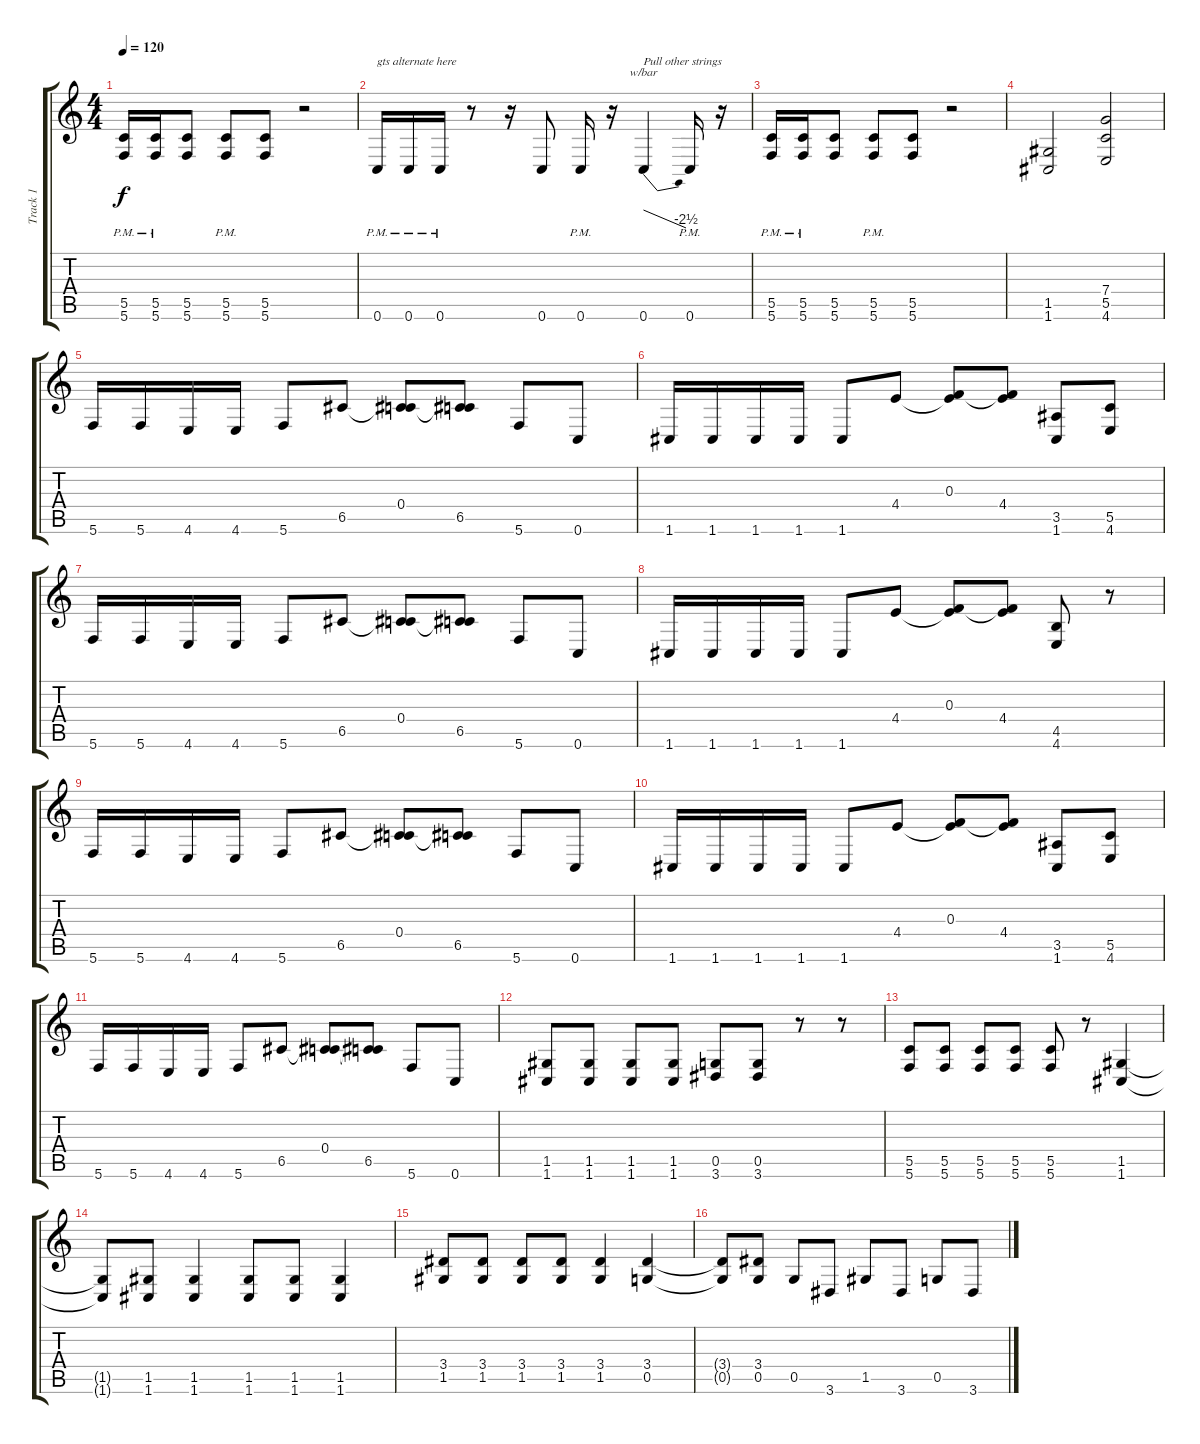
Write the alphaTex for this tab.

\track ("Track 1" "Track 1") {instrument distortionguitar}
\staff {score tabs}
\tuning (D4 A3 F3 C3 G2 C2) {hide}
\ts (4 4)
\tempo 120
\clef g2
\ks c
(5.5{pm} 5.6{pm}).16{dy f} (5.5{pm} 5.6{pm}).16 (5.5 5.6).8 (5.5{pm} 5.6{pm}).8 (5.5 5.6).8 r.2 |
0.6{pm}.16{txt "gts alternate here"} 0.6{pm}.16 0.6{pm}.16 r.8 r.16 0.6.8 0.6{pm}.16 r.16 0.6.4{tbe (dive default 0 0 60 -10) txt "Pull other strings"} 0.6{pm}.16 r.16 |
(5.5{pm} 5.6{pm}).16 (5.5{pm} 5.6{pm}).16 (5.5 5.6).8 (5.5{pm} 5.6{pm}).8 (5.5 5.6).8 r.2 |
(1.5 1.6).2 (7.4 5.5 4.6).2 |
5.6.16 5.6.16 4.6.16 4.6.16 5.6.8 6.5.8 (0.4 6.5{t}).8 (0.4{t} 6.5).8 5.6.8 0.6.8 |
1.6.16 1.6.16 1.6.16 1.6.16 1.6.8 4.4.8 (0.3 4.4{t}).8 (0.3{t} 4.4).8 (3.5 1.6).8 (5.5 4.6).8 |
5.6.16 5.6.16 4.6.16 4.6.16 5.6.8 6.5.8 (0.4 6.5{t}).8 (0.4{t} 6.5).8 5.6.8 0.6.8 |
1.6.16 1.6.16 1.6.16 1.6.16 1.6.8 4.4.8 (0.3 4.4{t}).8 (0.3{t} 4.4).8 (4.5 4.6).8 r.8 |
5.6.16 5.6.16 4.6.16 4.6.16 5.6.8 6.5.8 (0.4 6.5{t}).8 (0.4{t} 6.5).8 5.6.8 0.6.8 |
1.6.16 1.6.16 1.6.16 1.6.16 1.6.8 4.4.8 (0.3 4.4{t}).8 (0.3{t} 4.4).8 (3.5 1.6).8 (5.5 4.6).8 |
5.6.16 5.6.16 4.6.16 4.6.16 5.6.8 6.5.8 (0.4 6.5{t}).8 (0.4{t} 6.5).8 5.6.8 0.6.8 |
(1.5 1.6).8 (1.5 1.6).8 (1.5 1.6).8 (1.5 1.6).8 (0.5 3.6).8 (0.5 3.6).8 r.8 r.8 |
(5.5 5.6).8 (5.5 5.6).8 (5.5 5.6).8 (5.5 5.6).8 (5.5 5.6).8 r.8 (1.5 1.6).4 |
(1.5{t} 1.6{t}).8 (1.5 1.6).8 (1.5 1.6).4 (1.5 1.6).8 (1.5 1.6).8 (1.5 1.6).4 |
(3.4 1.5).8 (3.4 1.5).8 (3.4 1.5).8 (3.4 1.5).8 (3.4 1.5).4 (3.4 0.5).4 |
(3.4{t} 0.5{t}).8 (3.4 0.5).8 0.5.8 3.6.8 1.5.8 3.6.8 0.5.8 3.6.8
